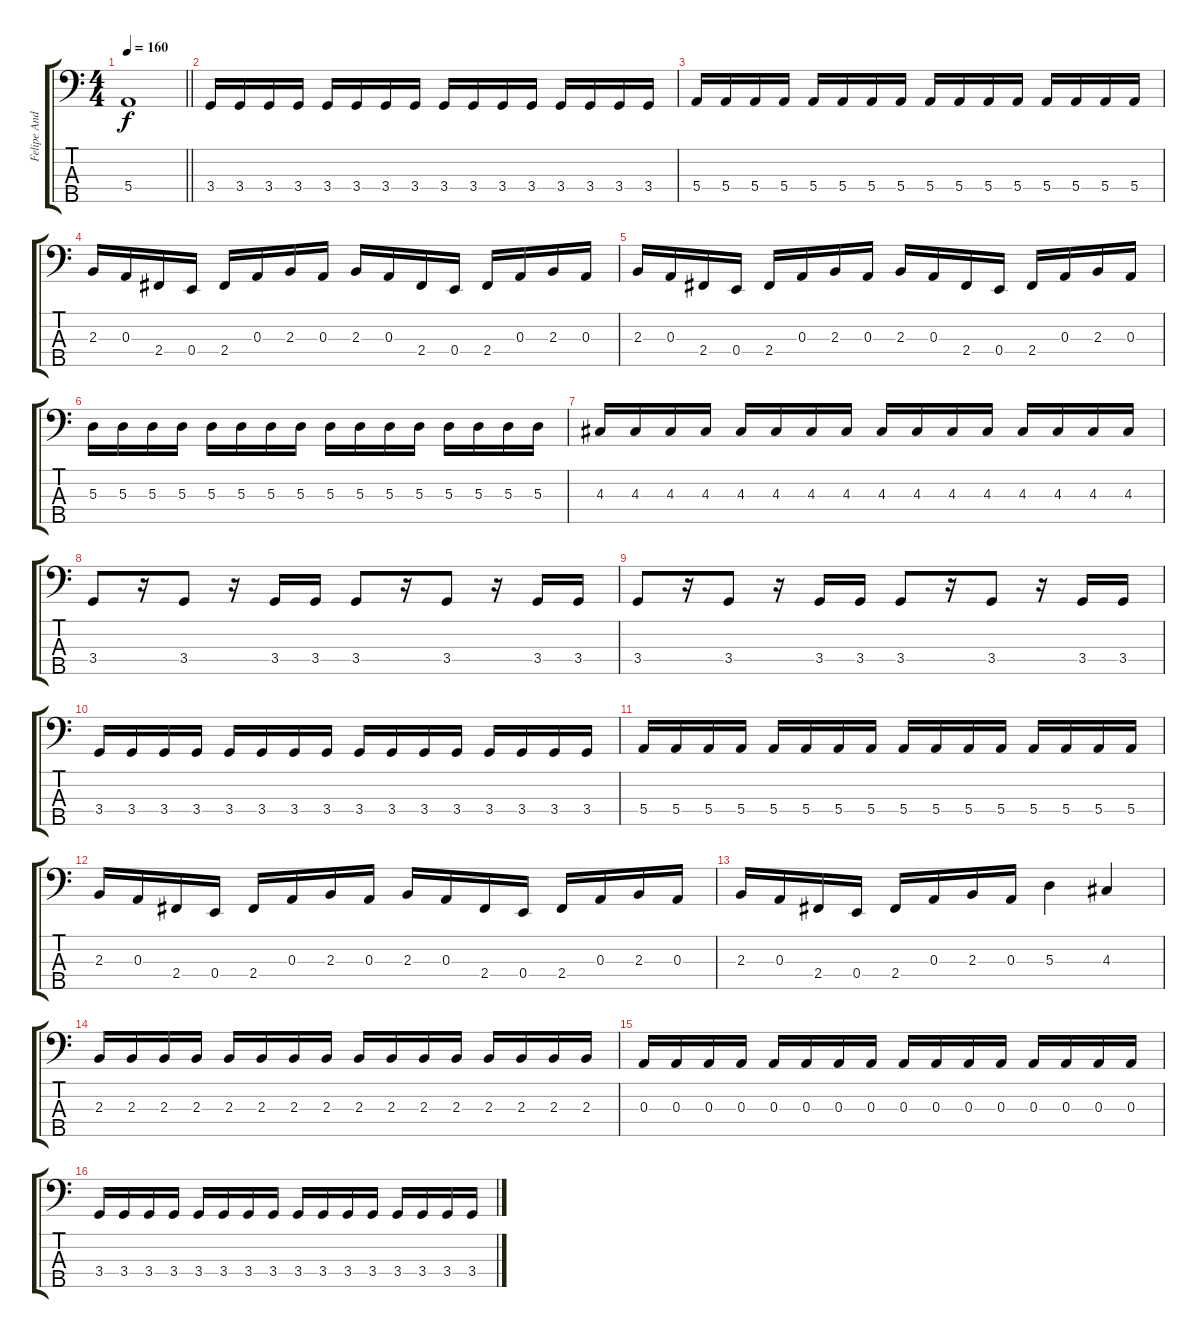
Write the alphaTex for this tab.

\track ("Felipe Andreoli" "Felipe And") {instrument electricbassfinger}
\staff {score tabs}
\tuning (G2 D2 A1 E1 B0) {hide}
\ts (4 4)
\tempo 160
\clef f4
\barLineRight lightlight
\ks c
5.4{t}.1{dy f} |
3.4.16 3.4.16 3.4.16 3.4.16 3.4.16 3.4.16 3.4.16 3.4.16 3.4.16 3.4.16 3.4.16 3.4.16 3.4.16 3.4.16 3.4.16 3.4.16 |
5.4.16 5.4.16 5.4.16 5.4.16 5.4.16 5.4.16 5.4.16 5.4.16 5.4.16 5.4.16 5.4.16 5.4.16 5.4.16 5.4.16 5.4.16 5.4.16 |
2.3.16 0.3.16 2.4.16 0.4.16 2.4.16 0.3.16 2.3.16 0.3.16 2.3.16 0.3.16 2.4.16 0.4.16 2.4.16 0.3.16 2.3.16 0.3.16 |
2.3.16 0.3.16 2.4.16 0.4.16 2.4.16 0.3.16 2.3.16 0.3.16 2.3.16 0.3.16 2.4.16 0.4.16 2.4.16 0.3.16 2.3.16 0.3.16 |
5.3.16 5.3.16 5.3.16 5.3.16 5.3.16 5.3.16 5.3.16 5.3.16 5.3.16 5.3.16 5.3.16 5.3.16 5.3.16 5.3.16 5.3.16 5.3.16 |
4.3.16 4.3.16 4.3.16 4.3.16 4.3.16 4.3.16 4.3.16 4.3.16 4.3.16 4.3.16 4.3.16 4.3.16 4.3.16 4.3.16 4.3.16 4.3.16 |
3.4.8 r.16 3.4.8 r.16 3.4.16 3.4.16 3.4.8 r.16 3.4.8 r.16 3.4.16 3.4.16 |
3.4.8 r.16 3.4.8 r.16 3.4.16 3.4.16 3.4.8 r.16 3.4.8 r.16 3.4.16 3.4.16 |
3.4.16 3.4.16 3.4.16 3.4.16 3.4.16 3.4.16 3.4.16 3.4.16 3.4.16 3.4.16 3.4.16 3.4.16 3.4.16 3.4.16 3.4.16 3.4.16 |
5.4.16 5.4.16 5.4.16 5.4.16 5.4.16 5.4.16 5.4.16 5.4.16 5.4.16 5.4.16 5.4.16 5.4.16 5.4.16 5.4.16 5.4.16 5.4.16 |
2.3.16 0.3.16 2.4.16 0.4.16 2.4.16 0.3.16 2.3.16 0.3.16 2.3.16 0.3.16 2.4.16 0.4.16 2.4.16 0.3.16 2.3.16 0.3.16 |
2.3.16 0.3.16 2.4.16 0.4.16 2.4.16 0.3.16 2.3.16 0.3.16 5.3.4 4.3.4 |
2.3.16 2.3.16 2.3.16 2.3.16 2.3.16 2.3.16 2.3.16 2.3.16 2.3.16 2.3.16 2.3.16 2.3.16 2.3.16 2.3.16 2.3.16 2.3.16 |
0.3.16 0.3.16 0.3.16 0.3.16 0.3.16 0.3.16 0.3.16 0.3.16 0.3.16 0.3.16 0.3.16 0.3.16 0.3.16 0.3.16 0.3.16 0.3.16 |
3.4.16 3.4.16 3.4.16 3.4.16 3.4.16 3.4.16 3.4.16 3.4.16 3.4.16 3.4.16 3.4.16 3.4.16 3.4.16 3.4.16 3.4.16 3.4.16
